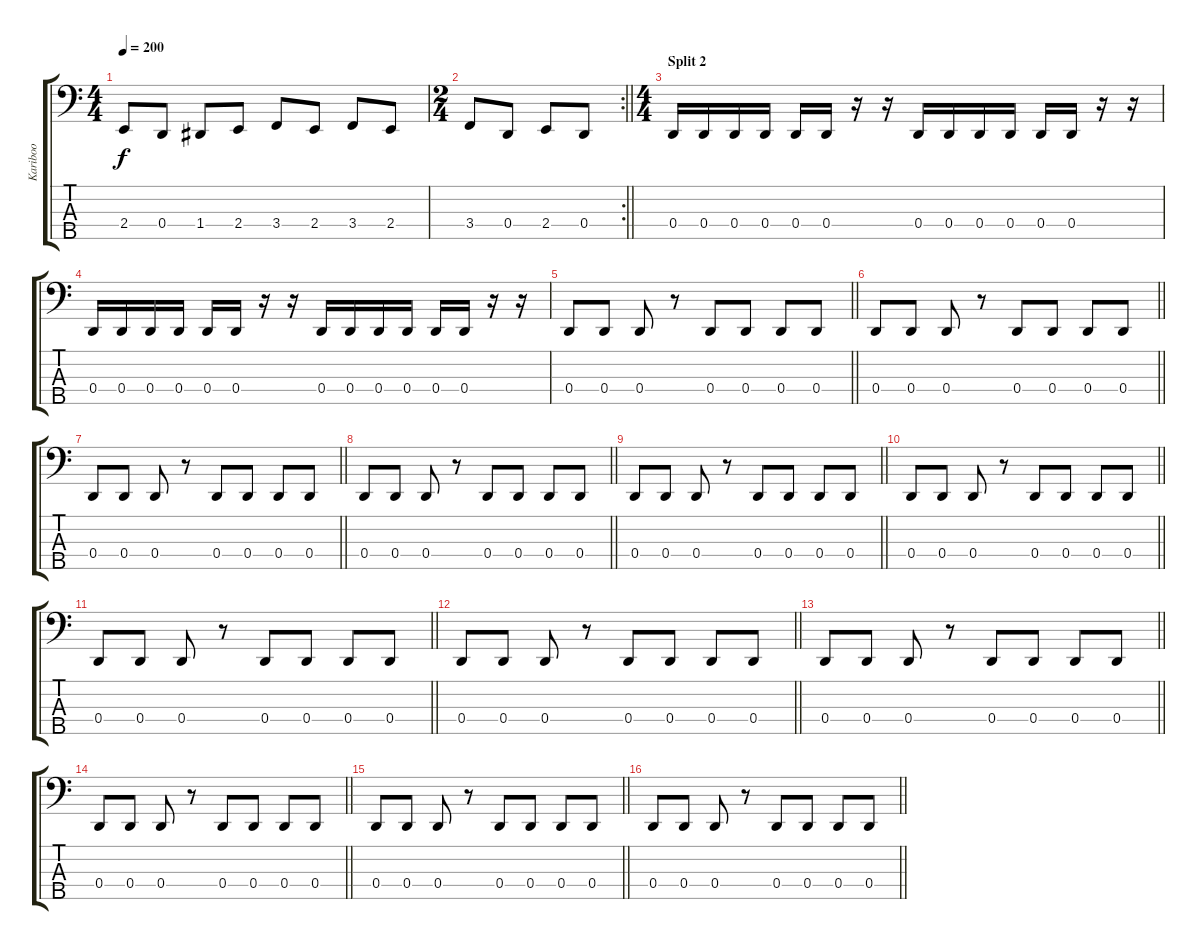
\track ("Kariboo" "Kariboo") {instrument distortionguitar}
\staff {score tabs}
\tuning (F2 C2 G1 D1 A0) {hide}
\ts (4 4)
\tempo 200
\clef f4
\ks c
2.4.8{dy f} 0.4.8 1.4.8 2.4.8 3.4.8 2.4.8 3.4.8 2.4.8 |
\rc 2
\ts (2 4)
\barLineRight lightlight
3.4.8 0.4.8 2.4.8 0.4.8 |
\ts (4 4)
\section ("" "Split 2")
0.4.16 0.4.16 0.4.16 0.4.16 0.4.16 0.4.16 r.16 r.16 0.4.16 0.4.16 0.4.16 0.4.16 0.4.16 0.4.16 r.16 r.16 |
0.4.16 0.4.16 0.4.16 0.4.16 0.4.16 0.4.16 r.16 r.16 0.4.16 0.4.16 0.4.16 0.4.16 0.4.16 0.4.16 r.16 r.16 |
\barLineRight lightlight
0.4.8 0.4.8 0.4.8 r.8 0.4.8 0.4.8 0.4.8 0.4.8 |
\barLineRight lightlight
0.4.8 0.4.8 0.4.8 r.8 0.4.8 0.4.8 0.4.8 0.4.8 |
\barLineRight lightlight
0.4.8 0.4.8 0.4.8 r.8 0.4.8 0.4.8 0.4.8 0.4.8 |
\barLineRight lightlight
0.4.8 0.4.8 0.4.8 r.8 0.4.8 0.4.8 0.4.8 0.4.8 |
\barLineRight lightlight
0.4.8 0.4.8 0.4.8 r.8 0.4.8 0.4.8 0.4.8 0.4.8 |
\barLineRight lightlight
0.4.8 0.4.8 0.4.8 r.8 0.4.8 0.4.8 0.4.8 0.4.8 |
\barLineRight lightlight
0.4.8 0.4.8 0.4.8 r.8 0.4.8 0.4.8 0.4.8 0.4.8 |
\barLineRight lightlight
0.4.8 0.4.8 0.4.8 r.8 0.4.8 0.4.8 0.4.8 0.4.8 |
\barLineRight lightlight
0.4.8 0.4.8 0.4.8 r.8 0.4.8 0.4.8 0.4.8 0.4.8 |
\barLineRight lightlight
0.4.8 0.4.8 0.4.8 r.8 0.4.8 0.4.8 0.4.8 0.4.8 |
\barLineRight lightlight
0.4.8 0.4.8 0.4.8 r.8 0.4.8 0.4.8 0.4.8 0.4.8 |
\barLineRight lightlight
0.4.8 0.4.8 0.4.8 r.8 0.4.8 0.4.8 0.4.8 0.4.8
